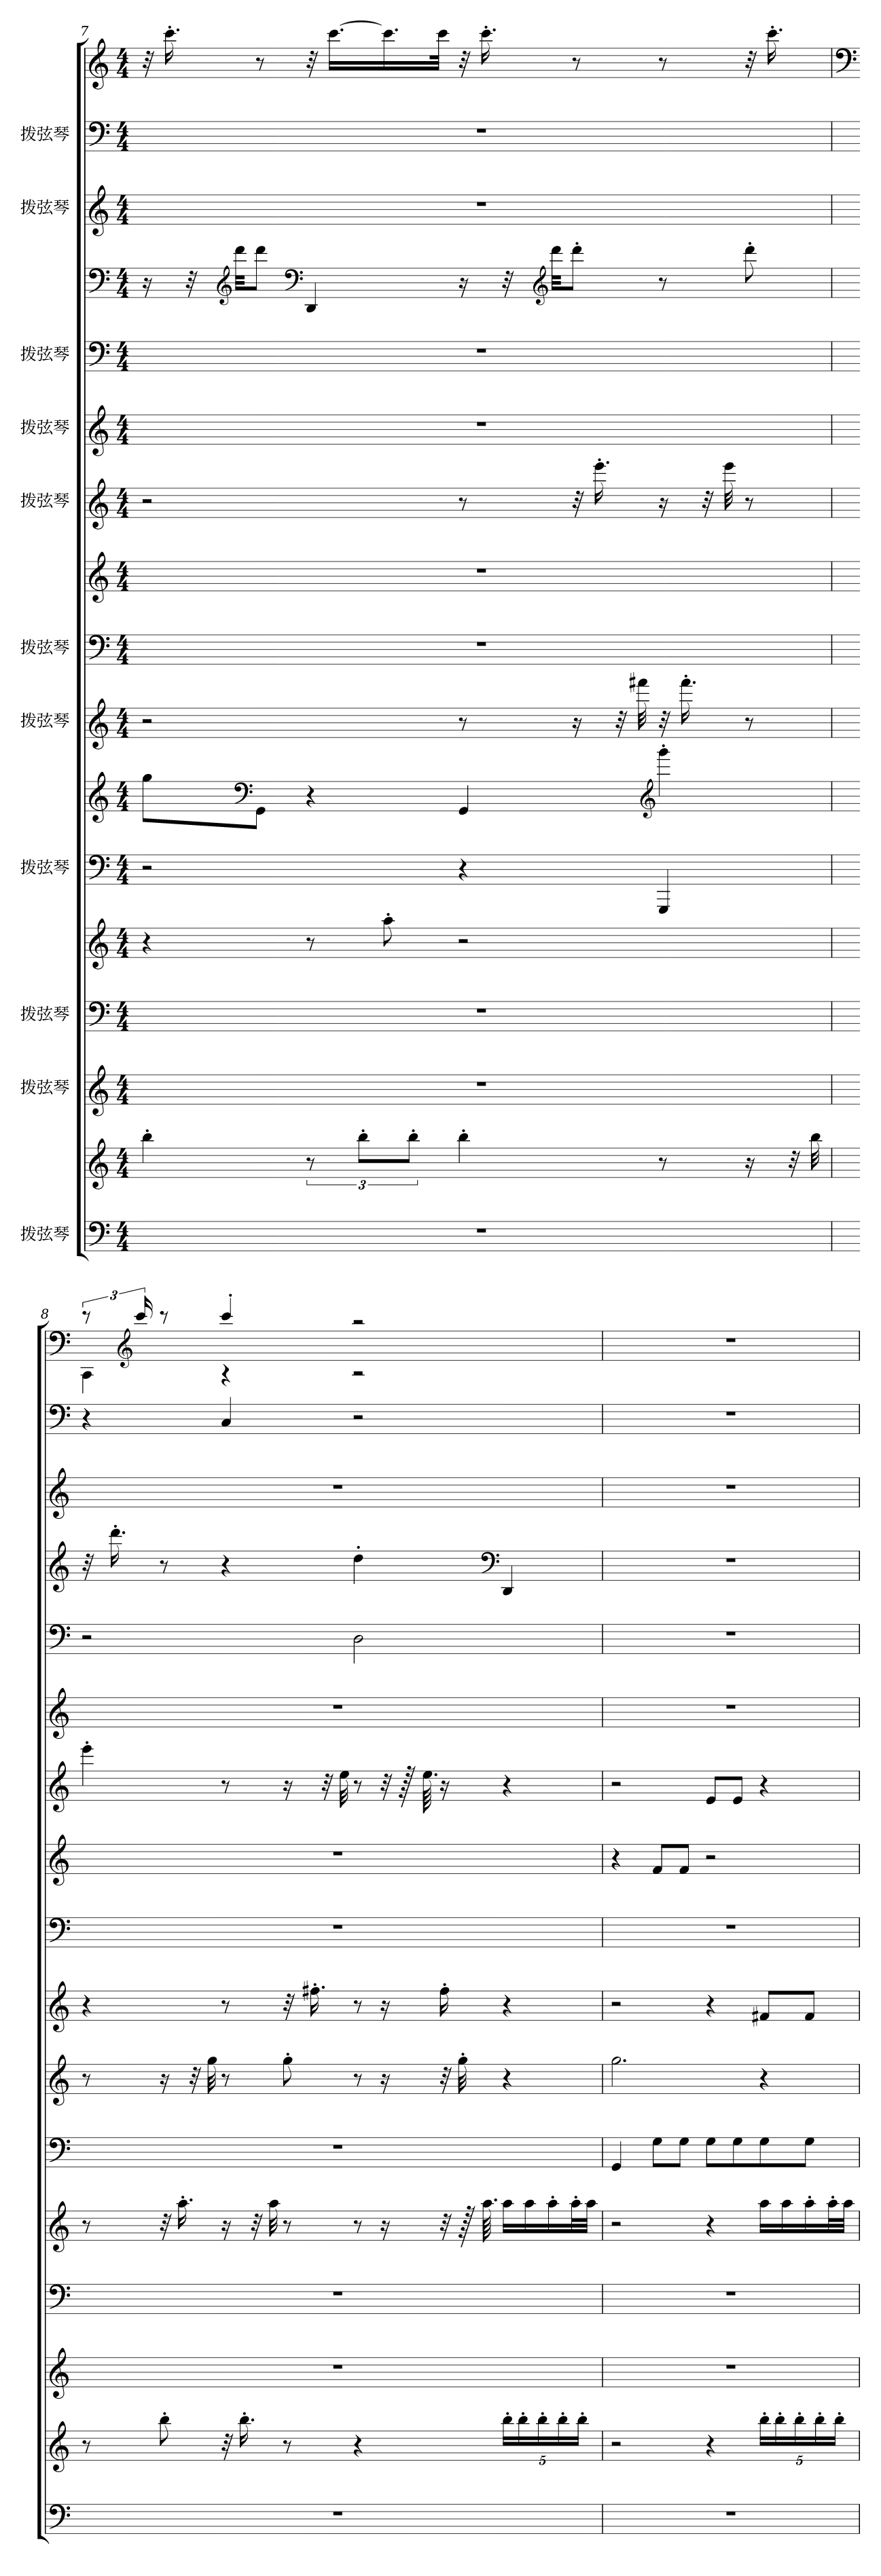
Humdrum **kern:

**kern	**kern	**kern	**kern	**kern	**kern	**kern	**kern	**kern	**kern	**kern	**kern	**kern	**kern	**kern	**kern	**kern
*part11	*part11	*part10	*part9	*part9	*part8	*part8	*part7	*part6	*part6	*part5	*part4	*part3	*part3	*part2	*part1	*part1
*staff17	*staff16	*staff15	*staff14	*staff13	*staff12	*staff11	*staff10	*staff9	*staff8	*staff7	*staff6	*staff5	*staff4	*staff3	*staff2	*staff1
*I"拨弦琴	*	*I"拨弦琴	*I"拨弦琴	*	*I"拨弦琴	*	*I"拨弦琴	*I"拨弦琴	*	*I"拨弦琴	*I"拨弦琴	*I"拨弦琴	*	*I"拨弦琴	*I"拨弦琴	*
!!LO:PB:g=z
*clefF4	*clefG2	*clefG2	*clefF4	*clefG2	*clefF4	*clefG2	*clefG2	*clefF4	*clefG2	*clefG2	*clefG2	*clefF4	*clefF4	*clefG2	*clefF4	*clefG2
*k[]	*k[]	*k[]	*k[]	*k[]	*k[]	*k[]	*k[]	*k[]	*k[]	*k[]	*k[]	*k[]	*k[]	*k[]	*k[]	*k[]
*M4/4	*M4/4	*M4/4	*M4/4	*M4/4	*M4/4	*M4/4	*M4/4	*M4/4	*M4/4	*M4/4	*M4/4	*M4/4	*M4/4	*M4/4	*M4/4	*M4/4
=7	=7	=7	=7	=7	=7	=7	=7	=7	=7	=7	=7	=7	=7	=7	=7	=7
1r	4bb'\	1r	1r	4r	2r	8gg\L	2r	1r	1r	2r	1r	1r	16r	1r	1r	32r
.	.	.	.	.	.	.	.	.	.	.	.	.	.	.	.	16.ccc'\
.	.	.	.	.	.	.	.	.	.	.	.	.	32r	.	.	.
*	*	*	*	*	*	*	*	*	*	*	*	*	*clefG2	*	*	*
.	.	.	.	.	.	.	.	.	.	.	.	.	32ddd\KKL	.	.	.
*	*	*	*	*	*	*clefF4	*	*	*	*	*	*	*	*	*	*
.	.	.	.	.	.	8GG\J	.	.	.	.	.	.	8ddd\J	.	.	8r
*	*	*	*	*	*	*	*	*	*	*	*	*	*clefF4	*	*	*
.	12r	.	.	8r	.	4r	.	.	.	.	.	.	4DD/	.	.	32r
.	.	.	.	.	.	.	.	.	.	.	.	.	.	.	.	[16.ccc\LL
.	12bb'\L	.	.	.	.	.	.	.	.	.	.	.	.	.	.	.
.	.	.	.	8aa'\	.	.	.	.	.	.	.	.	.	.	.	16.ccc\]
.	12bb'\J	.	.	.	.	.	.	.	.	.	.	.	.	.	.	.
.	.	.	.	.	.	.	.	.	.	.	.	.	.	.	.	32ccc\JJk
.	4bb'\	.	.	2r	4r	4GG/	8r	.	.	8r	.	.	16r	.	.	32r
.	.	.	.	.	.	.	.	.	.	.	.	.	.	.	.	16.ccc'\
.	.	.	.	.	.	.	.	.	.	.	.	.	32r	.	.	.
*	*	*	*	*	*	*	*	*	*	*	*	*	*clefG2	*	*	*
.	.	.	.	.	.	.	.	.	.	.	.	.	32ddd\KKL	.	.	.
.	.	.	.	.	.	.	16r	.	.	32r	.	.	8ddd'\J	.	.	8r
.	.	.	.	.	.	.	.	.	.	16.eee'\	.	.	.	.	.	.
.	.	.	.	.	.	.	32r	.	.	.	.	.	.	.	.	.
.	.	.	.	.	.	.	32fff#X\	.	.	.	.	.	.	.	.	.
*	*	*	*	*	*	*clefG2	*	*	*	*	*	*	*	*	*	*
.	8r	.	.	.	4GGG/	4ggg'\	32r	.	.	16r	.	.	8r	.	.	8r
.	.	.	.	.	.	.	16.fff#'\	.	.	.	.	.	.	.	.	.
.	.	.	.	.	.	.	.	.	.	32r	.	.	.	.	.	.
.	.	.	.	.	.	.	.	.	.	32eee\	.	.	.	.	.	.
.	16r	.	.	.	.	.	8r	.	.	8r	.	.	8ddd'\	.	.	32r
.	.	.	.	.	.	.	.	.	.	.	.	.	.	.	.	16.ccc'\
.	32r	.	.	.	.	.	.	.	.	.	.	.	.	.	.	.
.	32bb\	.	.	.	.	.	.	.	.	.	.	.	.	.	.	.
!!LO:PB:g=z
=8	=8	=8	=8	=8	=8	=8	=8	=8	=8	=8	=8	=8	=8	=8	=8	=8
*	*	*	*	*	*	*	*	*	*	*	*	*	*	*	*	*clefF4
*	*	*	*	*	*	*	*	*	*	*	*	*	*	*	*	*^
1r	8r	1r	1r	8r	1r	8r	4r	1r	1r	4eee'\	1r	2r	32r	1r	4r	12r	4CC\
.	.	.	.	.	.	.	.	.	.	.	.	.	16.ddd'\	.	.	.	.
*	*	*	*	*	*	*	*	*	*	*	*	*	*	*	*	*clefG2	*
.	.	.	.	.	.	.	.	.	.	.	.	.	.	.	.	24ccc/	.
.	8bb'\	.	.	32r	.	16r	.	.	.	.	.	.	8r	.	.	8r	.
.	.	.	.	16.aa'\	.	.	.	.	.	.	.	.	.	.	.	.	.
.	.	.	.	.	.	32r	.	.	.	.	.	.	.	.	.	.	.
.	.	.	.	.	.	32gg\	.	.	.	.	.	.	.	.	.	.	.
.	32r	.	.	16r	.	8r	8r	.	.	8r	.	.	4r	.	4C/	4ccc'/	4r
.	16.bb'\	.	.	.	.	.	.	.	.	.	.	.	.	.	.	.	.
.	.	.	.	32r	.	.	.	.	.	.	.	.	.	.	.	.	.
.	.	.	.	32aa\	.	.	.	.	.	.	.	.	.	.	.	.	.
.	8r	.	.	8r	.	8gg'\	32r	.	.	16r	.	.	.	.	.	.	.
.	.	.	.	.	.	.	16.ff#X'\	.	.	.	.	.	.	.	.	.	.
.	.	.	.	.	.	.	.	.	.	32r	.	.	.	.	.	.	.
.	.	.	.	.	.	.	.	.	.	32ee\	.	.	.	.	.	.	.
.	4r	.	.	8r	.	8r	8r	.	.	8r	.	2D\	4dd'\	.	2r	2r	2r
.	.	.	.	16r	.	16r	16r	.	.	32r	.	.	.	.	.	.	.
.	.	.	.	.	.	.	.	.	.	128r	.	.	.	.	.	.	.
.	.	.	.	.	.	.	.	.	.	64.ee\	.	.	.	.	.	.	.
.	.	.	.	32r	.	32r	16ff#'\	.	.	16r	.	.	.	.	.	.	.
.	.	.	.	128r	.	32gg'\	.	.	.	.	.	.	.	.	.	.	.
.	.	.	.	64.aa\	.	.	.	.	.	.	.	.	.	.	.	.	.
*	*	*	*	*	*	*	*	*	*	*	*	*	*clefF4	*	*	*	*
*	*Xbrackettup	*	*	*	*	*	*	*	*	*	*	*	*	*	*	*	*
.	20bb'\LL	.	.	16aa\LL	.	4r	4r	.	.	4r	.	.	4DD/	.	.	.	.
.	20bb'\	.	.	.	.	.	.	.	.	.	.	.	.	.	.	.	.
.	.	.	.	16aa\	.	.	.	.	.	.	.	.	.	.	.	.	.
.	20bb'\	.	.	.	.	.	.	.	.	.	.	.	.	.	.	.	.
.	.	.	.	16aa'\	.	.	.	.	.	.	.	.	.	.	.	.	.
.	20bb'\	.	.	.	.	.	.	.	.	.	.	.	.	.	.	.	.
.	.	.	.	32aa'\L	.	.	.	.	.	.	.	.	.	.	.	.	.
.	20bb'\JJ	.	.	.	.	.	.	.	.	.	.	.	.	.	.	.	.
.	.	.	.	32aa\JJJ	.	.	.	.	.	.	.	.	.	.	.	.	.
*	*	*	*	*	*	*	*	*	*	*	*	*	*	*	*	*v	*v
=9	=9	=9	=9	=9	=9	=9	=9	=9	=9	=9	=9	=9	=9	=9	=9	=9
1r	2r	1r	1r	2r	4GG/	2.gg\	2r	1r	4r	2r	1r	1r	1r	1r	1r	1r
.	.	.	.	.	8G\L	.	.	.	8f/L	.	.	.	.	.	.	.
.	.	.	.	.	8G\J	.	.	.	8f/J	.	.	.	.	.	.	.
.	4r	.	.	4r	8G\L	.	4r	.	2r	8e/L	.	.	.	.	.	.
.	.	.	.	.	8G\	.	.	.	.	8e/J	.	.	.	.	.	.
.	20bb'\LL	.	.	16aa\LL	8G\	4r	8f#X/L	.	.	4r	.	.	.	.	.	.
.	20bb'\	.	.	.	.	.	.	.	.	.	.	.	.	.	.	.
.	.	.	.	16aa\	.	.	.	.	.	.	.	.	.	.	.	.
.	20bb'\	.	.	.	.	.	.	.	.	.	.	.	.	.	.	.
.	.	.	.	16aa'\	8G\J	.	8f#/J	.	.	.	.	.	.	.	.	.
.	20bb'\	.	.	.	.	.	.	.	.	.	.	.	.	.	.	.
.	.	.	.	32aa'\L	.	.	.	.	.	.	.	.	.	.	.	.
.	20bb'\JJ	.	.	.	.	.	.	.	.	.	.	.	.	.	.	.
.	.	.	.	32aa\JJJ	.	.	.	.	.	.	.	.	.	.	.	.
=	=	=	=	=	=	=	=	=	=	=	=	=	=	=	=	=
*-	*-	*-	*-	*-	*-	*-	*-	*-	*-	*-	*-	*-	*-	*-	*-	*-
